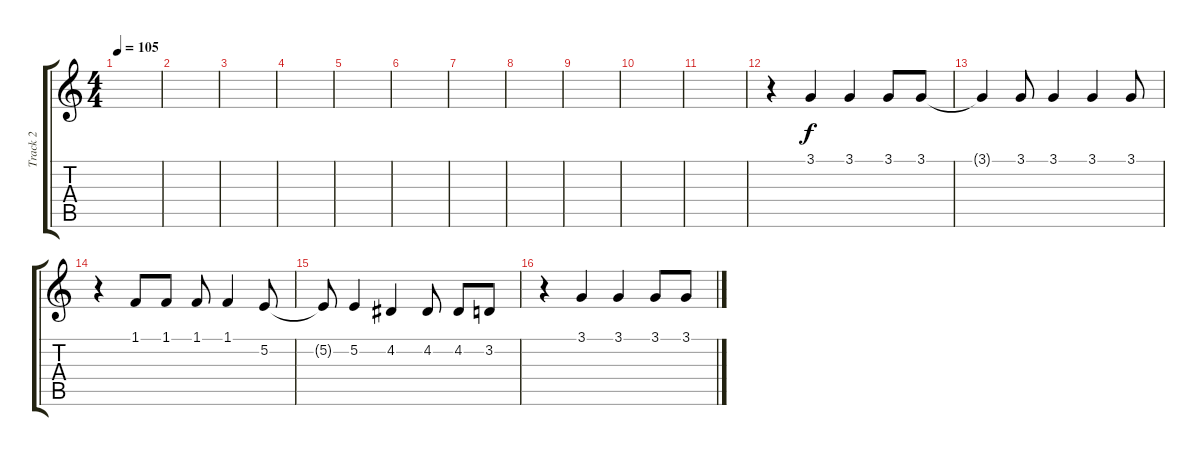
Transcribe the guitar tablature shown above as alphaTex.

\track ("Track 2" "Track 2") {instrument lead6voice}
\staff {score tabs}
\tuning (E4 B3 G3 D3 A2 E2) {hide}
\ts (4 4)
\tempo 105
\clef g2
\ks c
|
|
|
|
|
|
|
|
|
|
|
r.4 3.1.4 3.1.4 3.1.8 3.1.8 |
3.1{t}.4 3.1.8 3.1.4 3.1.4 3.1.8 |
r.4 1.1.8 1.1.8 1.1.8 1.1.4 5.2.8 |
5.2{t}.8 5.2.4 4.2.4 4.2.8 4.2.8 3.2.8 |
r.4 3.1.4 3.1.4 3.1.8 3.1.8
